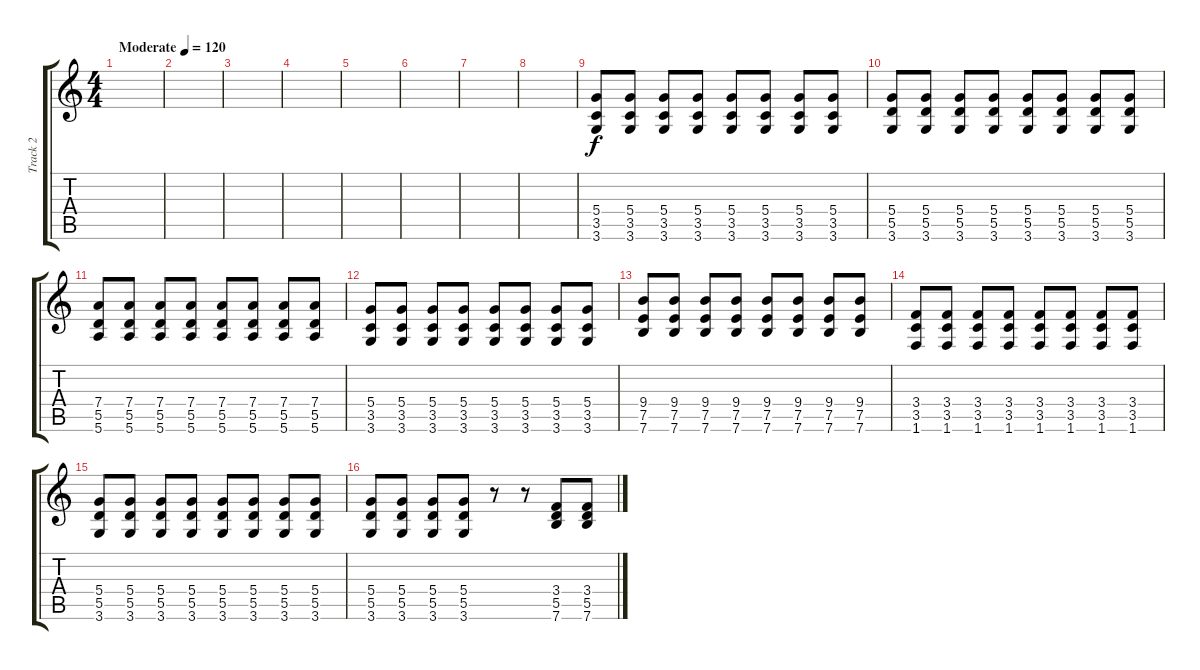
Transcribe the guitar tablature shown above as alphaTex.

\track ("Track 2" "Track 2") {instrument overdrivenguitar}
\staff {score tabs}
\tuning (E4 B3 G3 D3 A2 E2) {hide}
\ts (4 4)
\tempo (120 "Moderate")
\clef g2
\ks c
|
|
|
|
|
|
|
|
(5.4 3.5 3.6).8 (5.4 3.5 3.6).8 (5.4 3.5 3.6).8 (5.4 3.5 3.6).8 (5.4 3.5 3.6).8 (5.4 3.5 3.6).8 (5.4 3.5 3.6).8 (5.4 3.5 3.6).8 |
(5.4 5.5 3.6).8 (5.4 5.5 3.6).8 (5.4 5.5 3.6).8 (5.4 5.5 3.6).8 (5.4 5.5 3.6).8 (5.4 5.5 3.6).8 (5.4 5.5 3.6).8 (5.4 5.5 3.6).8 |
(7.4 5.5 5.6).8 (7.4 5.5 5.6).8 (7.4 5.5 5.6).8 (7.4 5.5 5.6).8 (7.4 5.5 5.6).8 (7.4 5.5 5.6).8 (7.4 5.5 5.6).8 (7.4 5.5 5.6).8 |
(5.4 3.5 3.6).8 (5.4 3.5 3.6).8 (5.4 3.5 3.6).8 (5.4 3.5 3.6).8 (5.4 3.5 3.6).8 (5.4 3.5 3.6).8 (5.4 3.5 3.6).8 (5.4 3.5 3.6).8 |
(9.4 7.5 7.6).8 (9.4 7.5 7.6).8 (9.4 7.5 7.6).8 (9.4 7.5 7.6).8 (9.4 7.5 7.6).8 (9.4 7.5 7.6).8 (9.4 7.5 7.6).8 (9.4 7.5 7.6).8 |
(3.4 3.5 1.6).8 (3.4 3.5 1.6).8 (3.4 3.5 1.6).8 (3.4 3.5 1.6).8 (3.4 3.5 1.6).8 (3.4 3.5 1.6).8 (3.4 3.5 1.6).8 (3.4 3.5 1.6).8 |
(5.4 5.5 3.6).8 (5.4 5.5 3.6).8 (5.4 5.5 3.6).8 (5.4 5.5 3.6).8 (5.4 5.5 3.6).8 (5.4 5.5 3.6).8 (5.4 5.5 3.6).8 (5.4 5.5 3.6).8 |
(5.4 5.5 3.6).8 (5.4 5.5 3.6).8 (5.4 5.5 3.6).8 (5.4 5.5 3.6).8 r.8 r.8 (3.4 5.5 7.6).8 (3.4 5.5 7.6).8
